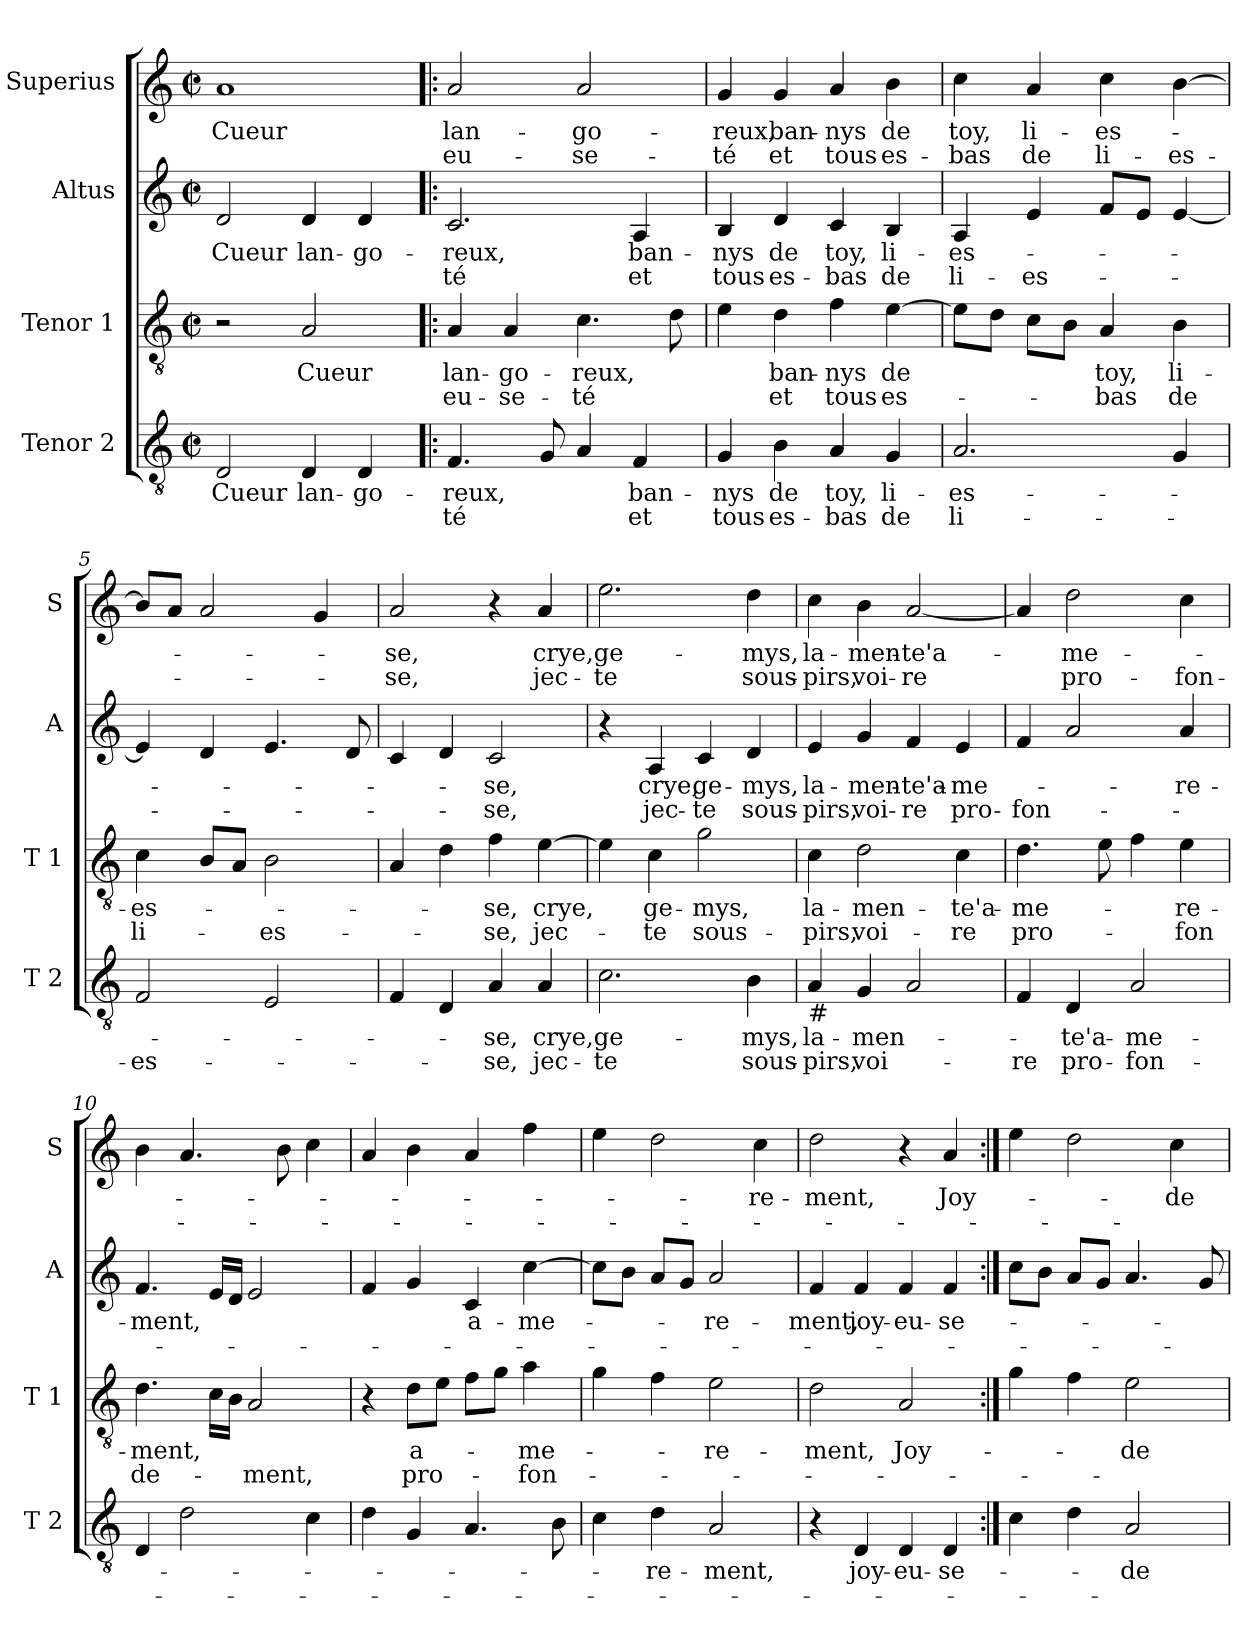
**kern	**text	**text	**kern	**text	**text	**kern	**text	**text	**kern	**text	**text
*part4	*part4	*part4	*part3	*part3	*part3	*part2	*part2	*part2	*part1	*part1	*part1
*staff4	*staff4	*staff4	*staff3	*staff3	*staff3	*staff2	*staff2	*staff2	*staff1	*staff1	*staff1
*I"Tenor 2	*	*	*I"Tenor 1	*	*	*I"Altus	*	*	*I"Superius	*	*
*I'T 2	*	*	*I'T 1	*	*	*I'A	*	*	*I'S	*	*
*clefGv2	*	*	*clefGv2	*	*	*clefG2	*	*	*clefG2	*	*
*k[]	*	*	*k[]	*	*	*k[]	*	*	*k[]	*	*
*C:	*	*	*C:	*	*	*C:	*	*	*C:	*	*
*M2/2	*	*	*M2/2	*	*	*M2/2	*	*	*M2/2	*	*
*met(c|)	*	*	*met(c|)	*	*	*met(c|)	*	*	*met(c|)	*	*
=1	=1	=1	=1	=1	=1	=1	=1	=1	=1	=1	=1
2D/	Cueur	.	2r	.	.	2d/	Cueur	.	1a	Cueur	.
4D/	lan-	.	2A/	Cueur	.	4d/	lan-	.	.	.	.
4D/	-go-	.	.	.	.	4d/	-go-	.	.	.	.
=2!|:	=2!|:	=2!|:	=2!|:	=2!|:	=2!|:	=2!|:	=2!|:	=2!|:	=2!|:	=2!|:	=2!|:
4.F/	-reux,	té	4A/	lan-	eu-	2.c/	-reux,	té	2a/	lan-	eu-
.	.	.	4A/	-go-	-se-	.	.	.	.	.	.
8G/	.	.	.	.	.	.	.	.	.	.	.
4A/	.	.	4.c\	-reux,	-té	.	.	.	2a/	-go-	-se-
4F/	ban-	et	.	.	.	4A/	ban-	et	.	.	.
.	.	.	8d\	.	.	.	.	.	.	.	.
=3	=3	=3	=3	=3	=3	=3	=3	=3	=3	=3	=3
4G/	-nys	tous	4e\	.	.	4B/	-nys	tous	4g/	-reux,	-té
4B\	de	es-	4d\	ban-	et	4d/	de	es-	4g/	ban-	et
4A/	toy,	-bas	4f\	-nys	tous	4c/	toy,	-bas	4a/	-nys	tous
4G/	li-	de	[4e\	de	es-	4B/	li-	de	4b\	de	es-
=4	=4	=4	=4	=4	=4	=4	=4	=4	=4	=4	=4
2.A/	-es-	li-	8e\L]	.	.	4A/	-es-	li-	4cc\	toy,	-bas
.	.	.	8d\J	.	.	.	.	.	.	.	.
.	.	.	8c\L	.	.	4e/	.	-es-	4a/	li-	de
.	.	.	8B\J	.	.	.	.	.	.	.	.
.	.	.	4A/	toy,	-bas	8f/L	.	.	4cc\	-es-	li-
.	.	.	.	.	.	8e/J	.	.	.	.	.
4G/	.	.	4B\	li-	de	[4e/	.	.	[4b\	.	-es-
=5	=5	=5	=5	=5	=5	=5	=5	=5	=5	=5	=5
2F/	.	-es-	4c\	-es-	li-	4e/]	.	.	8b/L]	.	.
.	.	.	.	.	.	.	.	.	8a/J	.	.
.	.	.	8B/L	.	.	4d/	.	.	2a/	.	.
.	.	.	8A/J	.	.	.	.	.	.	.	.
2E/	.	.	2B\	.	-es-	4.e/	.	.	.	.	.
.	.	.	.	.	.	.	.	.	4g/	.	.
.	.	.	.	.	.	8d/	.	.	.	.	.
!!LO:LB:g=z
=6	=6	=6	=6	=6	=6	=6	=6	=6	=6	=6	=6
4F/	.	.	4A/	.	.	4c/	.	.	2a/	-se,	-se,
4D/	.	.	4d\	.	.	4d/	.	.	.	.	.
4A/	-se,	-se,	4f\	-se,	-se,	2c/	-se,	-se,	4r	.	.
4A/	crye,	jec-	[4e\	crye,	jec-	.	.	.	4a/	crye,	jec-
=7	=7	=7	=7	=7	=7	=7	=7	=7	=7	=7	=7
2.c\	ge-	-te	4e\]	.	.	4r	.	.	2.ee\	ge-	-te
.	.	.	4c\	ge-	-te	4A/	crye,	jec-	.	.	.
.	.	.	2g\	-mys,	sous-	4c/	ge-	-te	.	.	.
4B\	-mys,	sous-	.	.	.	4d/	-mys,	sous-	4dd\	-mys,	sous-
=8	=8	=8	=8	=8	=8	=8	=8	=8	=8	=8	=8
!LO:TX:b:t=#	!	!	!	!	!	!	!	!	!	!	!
4A/	la-	-pirs,	4c\	la-	-pirs,	4e/	la-	-pirs,	4cc\	la-	-pirs,
4G/	-men-	voi-	2d\	-men-	voi-	4g/	-men-	voi-	4b\	-men-	voi-
2A/	.	.	.	.	.	4f/	-te'a-	-re	[2a/	-te'a-	-re
.	.	.	4c\	-te'a-	-re	4e/	-me-	pro-	.	.	.
=9	=9	=9	=9	=9	=9	=9	=9	=9	=9	=9	=9
4F/	.	-re	4.d\	-me-	pro-	4f/	.	-fon-	4a/]	.	.
4D/	-te'a-	pro-	.	.	.	2a/	.	.	2dd\	-me-	pro-
.	.	.	8e\	.	.	.	.	.	.	.	.
2A/	-me-	-fon-	4f\	.	.	.	.	.	.	.	.
.	.	.	4e\	-re-	-fon	4a/	-re-	.	4cc\	.	-fon-
=10	=10	=10	=10	=10	=10	=10	=10	=10	=10	=10	=10
4D/	.	.	4.d\	-ment,	de-	4.f/	-ment,	.	4b\	.	.
2d\	.	.	.	.	.	.	.	.	4.a/	.	.
.	.	.	16c\LL	.	.	16e/LL	.	.	.	.	.
.	.	.	16B\JJ	.	.	16d/JJ	.	.	.	.	.
.	.	.	2A/	.	-ment,	2e/	.	.	.	.	.
.	.	.	.	.	.	.	.	.	8b\	.	.
4c\	.	.	.	.	.	.	.	.	4cc\	.	.
!!LO:LB:g=z
=11	=11	=11	=11	=11	=11	=11	=11	=11	=11	=11	=11
4d\	.	.	4r	.	.	4f/	.	.	4a/	.	.
4G/	.	.	8d\L	a-	pro-	4g/	.	.	4b\	.	.
.	.	.	8e\J	.	.	.	.	.	.	.	.
4.A/	.	.	8f\L	.	.	4c/	a-	.	4a/	.	.
.	.	.	8g\J	.	.	.	.	.	.	.	.
.	.	.	4a\	-me-	-fon-	[4cc\	-me-	.	4ff\	.	.
8B\	.	.	.	.	.	.	.	.	.	.	.
=12	=12	=12	=12	=12	=12	=12	=12	=12	=12	=12	=12
4c\	.	.	4g\	.	.	8cc\L]	.	.	4ee\	.	.
.	.	.	.	.	.	8b\J	.	.	.	.	.
4d\	-re-	.	4f\	.	.	8a/L	.	.	2dd\	.	.
.	.	.	.	.	.	8g/J	.	.	.	.	.
2A/	-ment,	.	2e\	-re-	.	2a/	-re-	.	.	.	.
.	.	.	.	.	.	.	.	.	4cc\	-re-	.
=13	=13	=13	=13	=13	=13	=13	=13	=13	=13	=13	=13
4r	.	.	2d\	-ment,	.	4f/	-ment,	.	2dd\	-ment,	.
4D/	joy-	.	.	.	.	4f/	joy-	.	.	.	.
4D/	-eu-	.	2A/	Joy-	.	4f/	-eu-	.	4r	.	.
4D/	-se-	.	.	.	.	4f/	-se-	.	4a/	Joy-	.
=14:|!	=14:|!	=14:|!	=14:|!	=14:|!	=14:|!	=14:|!	=14:|!	=14:|!	=14:|!	=14:|!	=14:|!
4c\	.	.	4g\	.	.	8cc\L	.	.	4ee\	.	.
.	.	.	.	.	.	8b\J	.	.	.	.	.
4d\	.	.	4f\	.	.	8a/L	.	.	2dd\	.	.
.	.	.	.	.	.	8g/J	.	.	.	.	.
2A/	-de-	.	2e\	-de-	.	4.a/	.	.	.	.	.
.	.	.	.	.	.	.	.	.	4cc\	-de-	.
.	.	.	.	.	.	8g/	.	.	.	.	.
=	=	=	=	=	=	=	=	=	=	=	=
*-	*-	*-	*-	*-	*-	*-	*-	*-	*-	*-	*-
